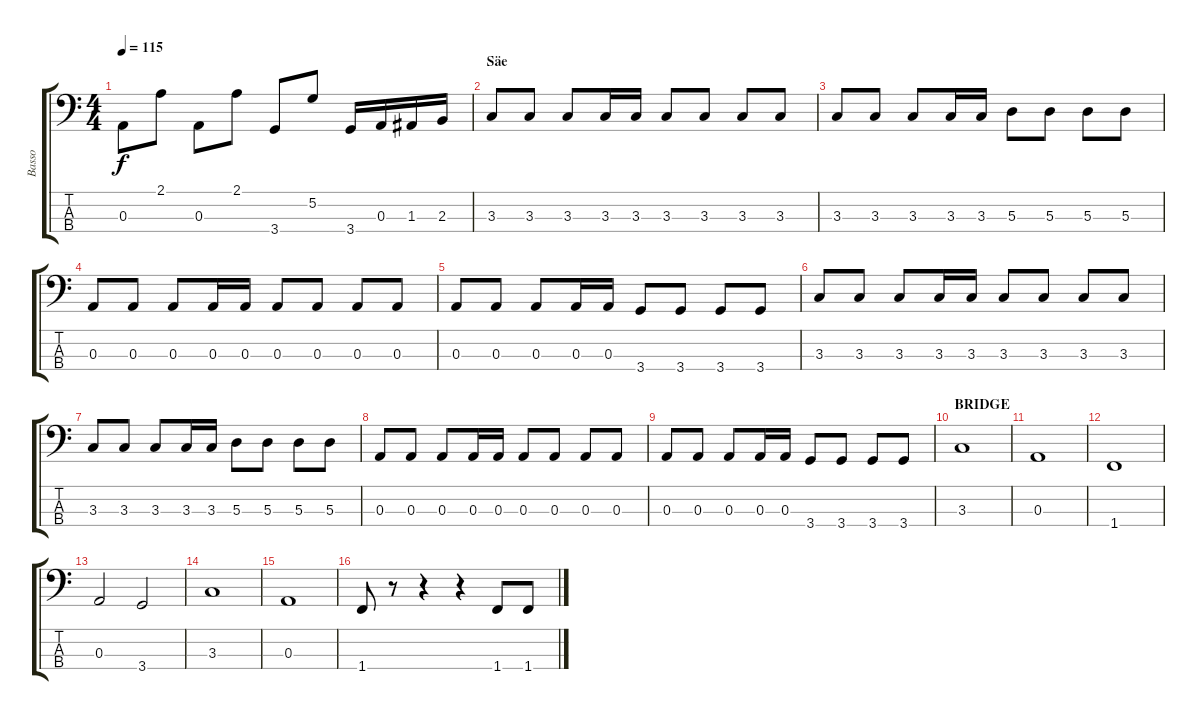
\track ("Basso" "Basso") {instrument electricbassfinger}
\staff {score tabs}
\tuning (G2 D2 A1 E1) {hide}
\ts (4 4)
\tempo 115
\clef f4
\ks c
0.3.8{dy f} 2.1.8 0.3.8 2.1.8 3.4.8 5.2.8 3.4.16 0.3.16 1.3.16 2.3.16 |
\section ("" "Säe")
3.3.8 3.3.8 3.3.8 3.3.16 3.3.16 3.3.8 3.3.8 3.3.8 3.3.8 |
3.3.8 3.3.8 3.3.8 3.3.16 3.3.16 5.3.8 5.3.8 5.3.8 5.3.8 |
0.3.8 0.3.8 0.3.8 0.3.16 0.3.16 0.3.8 0.3.8 0.3.8 0.3.8 |
0.3.8 0.3.8 0.3.8 0.3.16 0.3.16 3.4.8 3.4.8 3.4.8 3.4.8 |
3.3.8 3.3.8 3.3.8 3.3.16 3.3.16 3.3.8 3.3.8 3.3.8 3.3.8 |
3.3.8 3.3.8 3.3.8 3.3.16 3.3.16 5.3.8 5.3.8 5.3.8 5.3.8 |
0.3.8 0.3.8 0.3.8 0.3.16 0.3.16 0.3.8 0.3.8 0.3.8 0.3.8 |
0.3.8 0.3.8 0.3.8 0.3.16 0.3.16 3.4.8 3.4.8 3.4.8 3.4.8 |
\section ("" "BRIDGE")
3.3.1 |
0.3.1 |
1.4.1 |
0.3.2 3.4.2 |
3.3.1 |
0.3.1 |
1.4.8 r.8 r.4 r.4 1.4.8 1.4.8
